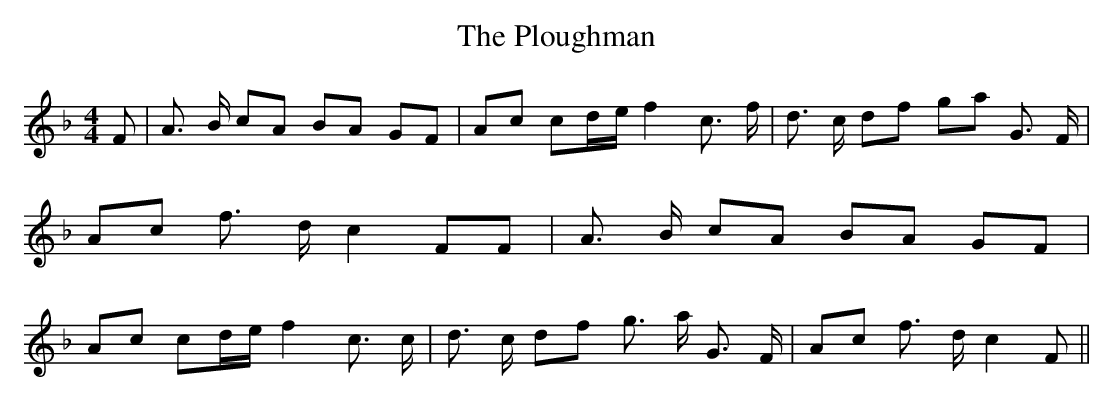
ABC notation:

X:1
T:The Ploughman
M:4/4
L:1/8
K:F
 F| A3/2 B/2 cA BA GF| Ac cd/2-e/2 f2 c3/2 f/2| d3/2 c/2 df ga G3/2 F/2|\
 Ac f3/2 d/2 c2 FF| A3/2 B/2 cA BA GF| Ac cd/2-e/2 f2 c3/2 c/2| d3/2 c/2 df g3/2 a/2 G3/2 F/2|\
 Ac f3/2 d/2 c2 F||
